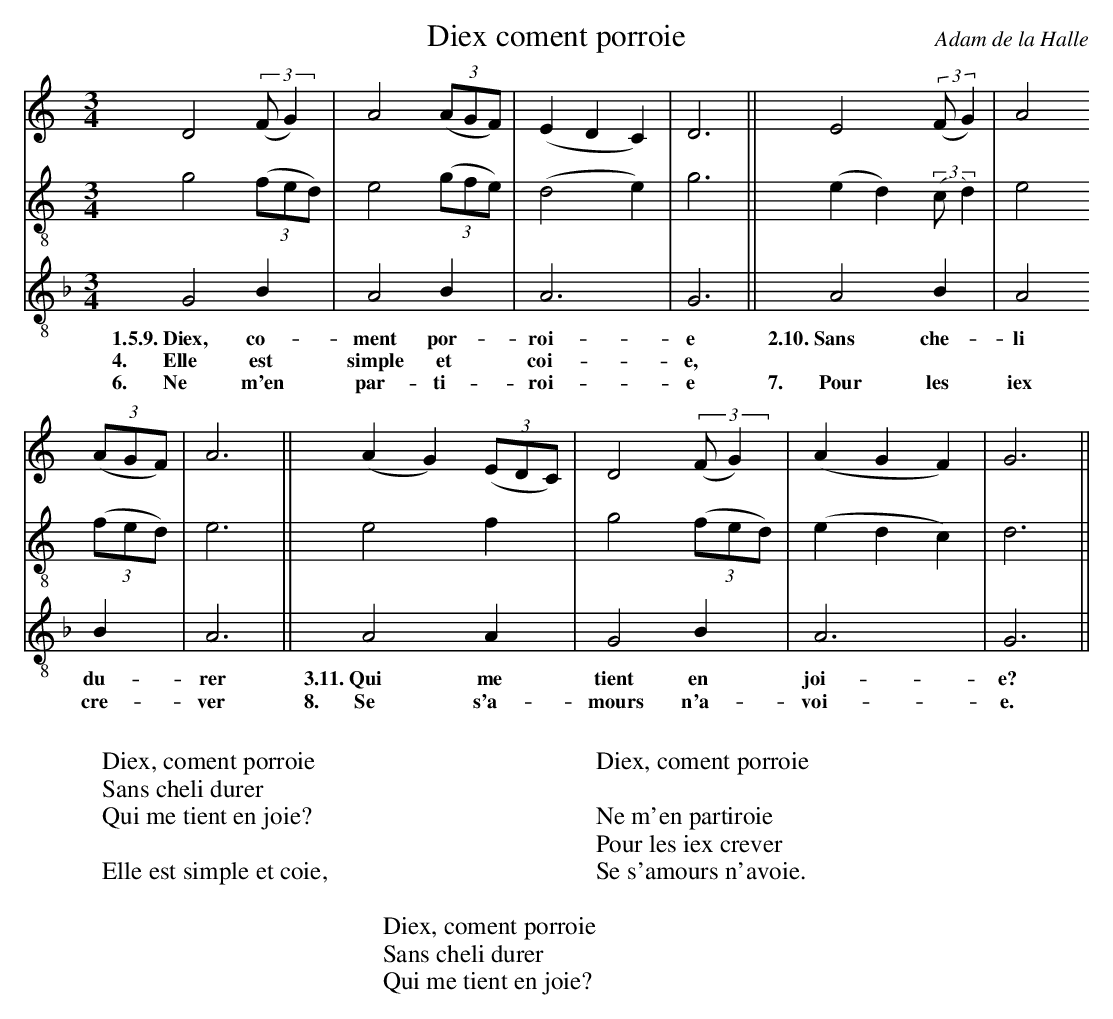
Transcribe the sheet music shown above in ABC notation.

X:1
T:Diex coment porroie
C:Adam de la Halle
M:3/4
L:1/4
Q:1/4=100
K:G Mixolydian
V:1 clef=treble
V:2 clef=treble_8
V:3 clef=treble_8
[V:1][K:C]       D2 ((3:2:2F/G)   | A2 ((3A/G/F/)|(EDC)  |D3 ||           E2  ((3:2:2F/G)| A2
[V:2][K:C]       G2     ((3F/E/D/)| E2 ((3G/F/E/)|(D2E)  |G3 ||          (ED) ((3:2:2C/D)| E2
[V:3][K:F]       G,2       B,     | A,2   B,     | A,3   |G,3||           A,2        B,  | A,2
w:       1.5.9.~Diex, co-         ment por-       roi-    e        2.10.~Sans        che-   li
w:     4.~~~~~~~Elle  est       simple et         coi-    e,		  ~            ~     ~
w:     6.~~~~~~~Ne    m'en        par- ti-        roi-    e    7.~~~~~~~Pour        les    iex
[V:1][K:C]((3A/G/F/)| A3  ||        (AG) ((3E/D/C/)| D2 ((3:2:2F/G)   |(AGF)| G3  ||
[V:2][K:C]((3F/E/D/)| E3  ||         E2     F      | G2     ((3F/E/D/)|(EDC)| D3  ||
[V:3][K:F]   B,     | A,3 ||         A,2    A,     | G,2       B,     |       A,3   | G,3 ||
w:         du-        rer    3.11.~Qui  me        tient en         joi-     e?
w:         cre-       ver 8.~~~~~~~Se   s'a-      mours n'a-       voi-     e.
W:
W:Diex, coment porroie     % God, how could I
W:Sans cheli durer         % Endure without the one
W:Qui me tient en joie?    % Who holds me in delight?
W:
W:Elle est simple et coie, % She is simple and quiet,
W:
W:
W:Diex, coment porroie
W:
W:Ne m'en partiroie        % I'd not leave her
W:Pour les iex crever      % For plucking out the eyes
W:Se s'amours n'avoie.     % If I'd not have my love
W:
W:Diex, coment porroie
W:Sans cheli durer
W:Qui me tient en joie?
